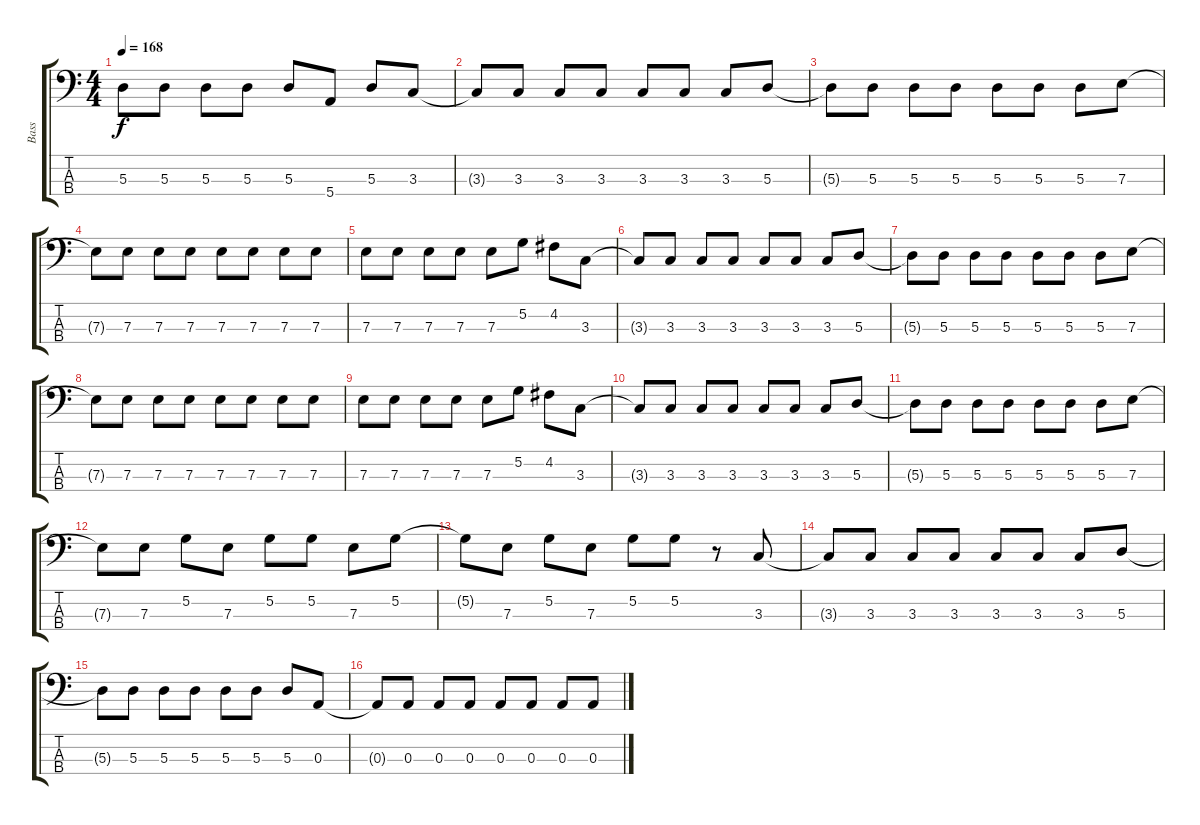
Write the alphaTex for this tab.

\track ("Bass" "Bass") {instrument electricbassfinger}
\staff {score tabs}
\tuning (G2 D2 A1 E1) {hide}
\ts (4 4)
\tempo 168
\clef f4
\ks c
5.3{t}.8{dy f} 5.3.8 5.3.8 5.3.8 5.3.8 5.4.8 5.3.8 3.3.8 |
3.3{t}.8 3.3.8 3.3.8 3.3.8 3.3.8 3.3.8 3.3.8 5.3.8 |
5.3{t}.8 5.3.8 5.3.8 5.3.8 5.3.8 5.3.8 5.3.8 7.3.8 |
7.3{t}.8 7.3.8 7.3.8 7.3.8 7.3.8 7.3.8 7.3.8 7.3.8 |
7.3.8 7.3.8 7.3.8 7.3.8 7.3.8 5.2.8 4.2.8 3.3.8 |
3.3{t}.8 3.3.8 3.3.8 3.3.8 3.3.8 3.3.8 3.3.8 5.3.8 |
5.3{t}.8 5.3.8 5.3.8 5.3.8 5.3.8 5.3.8 5.3.8 7.3.8 |
7.3{t}.8 7.3.8 7.3.8 7.3.8 7.3.8 7.3.8 7.3.8 7.3.8 |
7.3.8 7.3.8 7.3.8 7.3.8 7.3.8 5.2.8 4.2.8 3.3.8 |
3.3{t}.8 3.3.8 3.3.8 3.3.8 3.3.8 3.3.8 3.3.8 5.3.8 |
5.3{t}.8 5.3.8 5.3.8 5.3.8 5.3.8 5.3.8 5.3.8 7.3.8 |
7.3{t}.8 7.3.8 5.2.8 7.3.8 5.2.8 5.2.8 7.3.8 5.2.8 |
5.2{t}.8 7.3.8 5.2.8 7.3.8 5.2.8 5.2.8 r.8 3.3.8 |
3.3{t}.8 3.3.8 3.3.8 3.3.8 3.3.8 3.3.8 3.3.8 5.3.8 |
5.3{t}.8 5.3.8 5.3.8 5.3.8 5.3.8 5.3.8 5.3.8 0.3.8 |
0.3{t}.8 0.3.8 0.3.8 0.3.8 0.3.8 0.3.8 0.3.8 0.3.8
